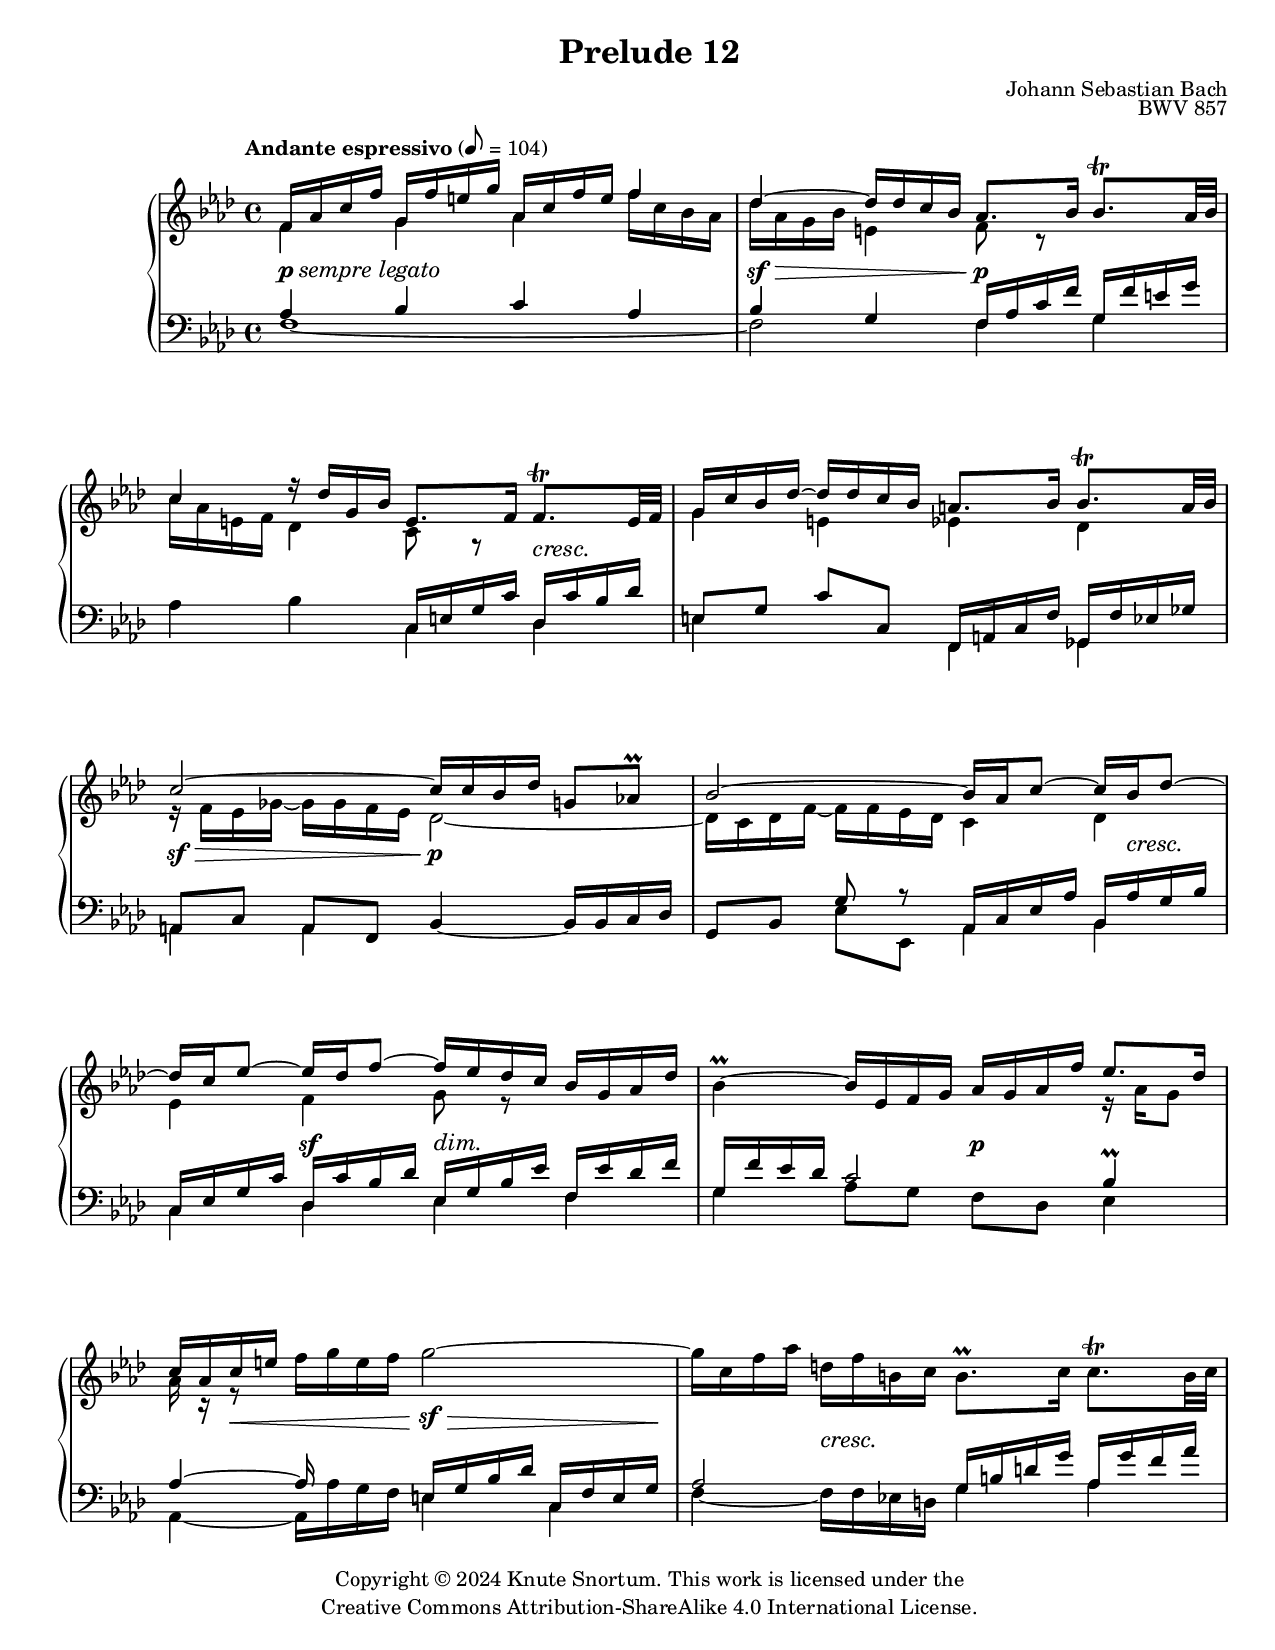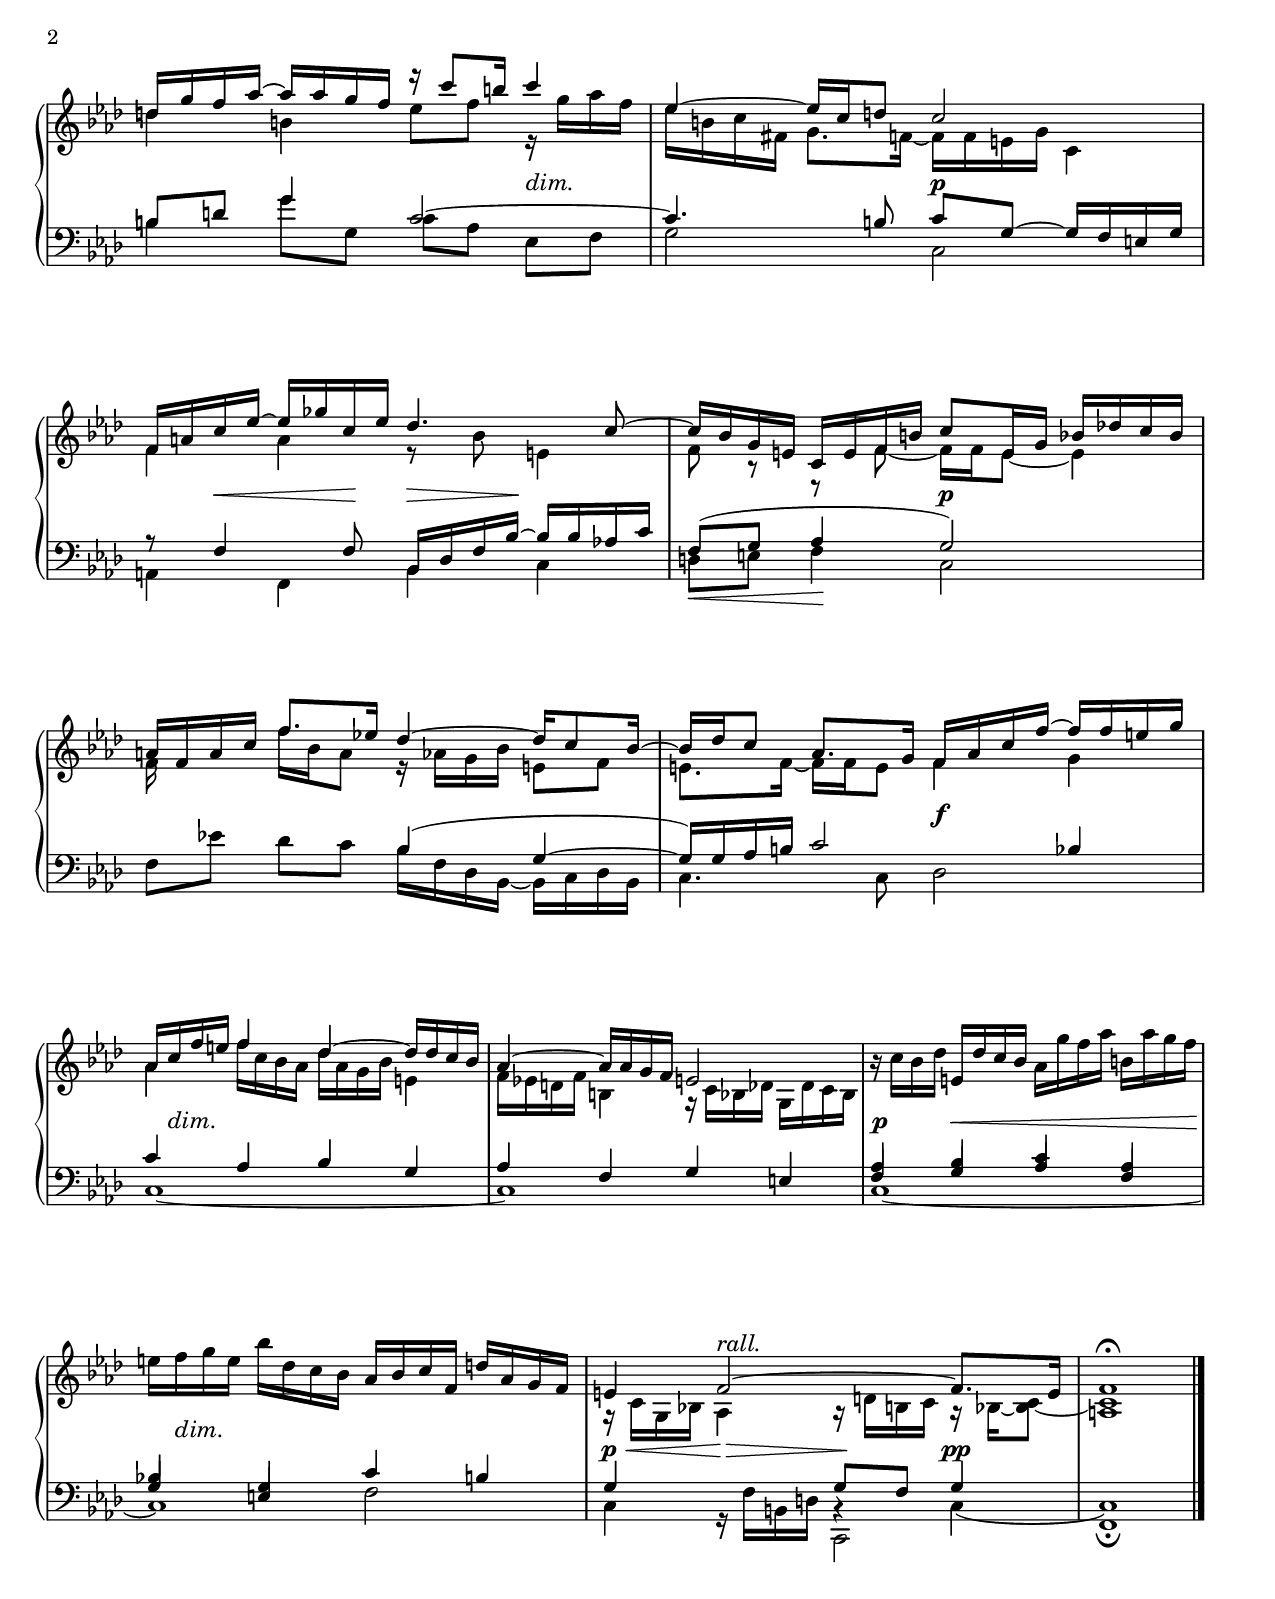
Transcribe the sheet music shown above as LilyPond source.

\version "2.24.0"

\include "includes/header-paper.ily"
%...+....1....+....2....+....3....+....4....+....5....+....6....+....7....+....

\version "2.24.0"
\language "english"

\include "global-variables.ily"

%%% Positions and shapes %%%

slurShapeA = \shape #'((0 . 0) (0 . 0) (0 . 1) (0 . 1)) \etc

tieShapeA = 
  \shape #'((-0.25 . 0.25) (0 . -0.25) (0 . -0.25) (-0.25 . 0.25)) \etc

%%% Music %%%

global = {
  \time 4/4
  \key f \minor
}

rightHandUpper = \relative {
  \voiceOne f'16 af c f  g, f' e g  af, c f e  f4 |
  df4~ df16 16 c bf  af8. bf16 bf8.\trill af32 bf |
  c4 r16 df g, bf  e,8. f16 f8.\trill e32 f |
  g16 c bf df~  df df c bf  a8. bf16 bf8.\trill a32 bf |
  c2~ c16 c bf df  g,8 af!\prall |
  bf2~ bf16 af c8~  c16 bf df8~ |
  df16 c ef8~  ef16 df f8~  f16 ef df c  bf g af df |
  \oneVoice bf4~\prall bf16 ef, f g  \voiceOne af g af f' ef8. df16 |
  
  \barNumberCheck 9
  c16 af c e  \oneVoice f g e f  g2~ |
  g16 c, f af  d, f b, c  b8.\prall c16  c8.\trill b32 c |
  \voiceOne d16 g f af~  af af g f  r16 c'8 b16  c4 |
  ef,4~ ef16 c d8  c2 |
  f,16 a c ef~  ef gf c, ef  df4. c8~ |
  c16 bf g e  c e f b  c8 e,16 g  bf df! c bf |
  a16 f a c  f8. ef!16  df4~ df16 c8 bf16~ |
  bf16 df c8  af8. g16  f16 af c f~  f f e g |
  
  \barNumberCheck 17
  af, c f e  f4 df~  df16 df c bf |
  af4~ af16 af g f  e2 |
  \oneVoice r16 c' bf df  e, df' c bf  af g' f af  b, af' g f |
  e16 f g e  bf' df, c bf  af bf c f,  d' af g f |
  e4 f2^~^\rall f8. e16 |
  f1\fermata |
  \bar "|."
}

rightHandLower = \relative {
  \voiceFour f'4 g af  f'16 c bf af
  df16 af g bf  e,4 f8 r s4 |
  c'16 af e f  df4  c8 r s4 |
  g'4 e ef df |
  r16 f ef gf~  gf gf f ef  df2~ |
  df16 c df f~  f f ef df  c4 df |
  ef4 f g8 r s4 |
  s2. r16 af g8 |
  
  \barNumberCheck 9
  af16 r r8 s2. |
  s1 |
  d4 b  ef8 f  r16 g af f |
  ef16 b c fs,  g8. f16~  f f e g  c,4 |
  f4 a  r8 bf e,4 |
  f8 r r f~  f16 f e8~ e4 |
  f16 s8. f'16 bf, a8  r16 af g bf  e,8 f |
  e8. f16~ f f e8  f4 g |
  
  \barNumberCheck 17
  af4 f'16 c bf af  df af g bf  e,4 |
  f16 ef! d f  b,4  r16 c bf df  g, df' c bf |
  \staffDown \voiceThree af4 bf c af |
  bf!4 g c b |
  \staffUp \voiceFour r16 c g bf!  af4  r16 d b c  r16 bf~ <bf c>8~ |
  <a c>1 |
}

rightHand = {
  \global
  \mergeDifferentlyDottedOn
  <<
    \new Voice \rightHandUpper
    \new Voice \rightHandLower
  >>
}

leftHandUpper = \relative {
  \beamQuarterNotes.44
  \voiceThree af4 bf c af |
  bf4 g  f16 af c f  g, f' e g |
  s2 c,,16 e g c  df, c' bf df |
  e,8 g c c,  f,16 a c f  gf, f' ef gf |
  a,8 c a f  s2 |
  s4 g'8 r  af,16 c ef af  bf, af' g bf |
  c,16 ef g c  df, c' bf df  ef, g bf ef  f, ef' df f |
  g,16 f' ef df  c2 bf4\prall |
  
  \barNumberCheck 9
  af4~ af16 s8.  e16 g bf df  c, f e g |
  af2  g16 b d g  af, g' f af |
  b,8 d g4 c,2~ |
  c4. b8 c g~ g16 f e g |
  r8 f4 f8  bf,16 df f bf~  bf bf af! c |
  f,8( g af4 g2) |
  \oneVoice f8 ef'! df c  \voiceThree bf4-\slurShapeA ( g~ |
  g16) g af b  c2 bf4 | 
  
  \barNumberCheck 17
  c4 af bf g |
  af4 f g e |
  f4 g af f |
  g4 e \stemDown f2 |
  \stemUp g4 s  g8 f g4 |
}

leftHandLower = \relative {
  \beamQuarterNotes.44
  \voiceTwo f1~ |
  f2 f4 g |
  af4 bf c, df |
  e4 s f, gf |
  a4 a \oneVoice bf~ bf16 bf c df |
  g,8 bf \voiceTwo ef ef,  af4 bf |
  c4 df ef f |
  g4 af8 g  f df ef4 |
  
  \barNumberCheck 9
  af,4~ af16 af' g f  e4 c |
  f4~ f16 f ef! d  g4 af |
  b4 g'8 g,  c af ef f |
  g2 c, |
  a4 f bf c |
  d8\< e f4\! c2 |
  s2 bf'16 f df bf~  bf c df bf |
  c4. c8 df2 |
  
  \barNumberCheck 17
  c1~ |
  c1 |
  c1~ |
  c1 |
  c4 r16 f b, d 
    << 
      { b4\rest c-\tieShapeA ~ | c1 | } 
      \new Voice { \voiceTwo c,2 | f1\fermata | } 
    >>
}

leftHand = {
  \global
  \clef bass
  <<
    \new Voice \leftHandUpper
    \new Voice \leftHandLower
  >>
}

dynamics = {
  \override TextScript.Y-offset = -0.5
  \override DynamicTextSpanner.style = #'none
  \tag layout { s1^\pSempreLegato } \tag midi { s1\p } |
  s2\sf\> s\p |
  s2. s4\cresc |
  s1 |
  s2\sf\> s\p |
  s2. s16 s8.-\tweak Y-offset 1 \cresc |
  s4 s\sf s2\dim |
  s2 s\p |
  
  \barNumberCheck 9
  s8 s4.-\tweak Y-offset -1 \< s4..-\tweak Y-offset -1 \sf
    -\tweak Y-offset -1 \> s16\! |
  s4 s2.-\tweak Y-offset -3 \cresc |
  s2. s4\dim |
  s2 s\p |
  s8 s4\< s8\! s8.\> s16\! s4 |
  s2 s\p |
  s1 |
  s2 s-\tweak Y-offset -6 \f |
  
  \barNumberCheck 17
  s16 s8.\dim s2. |
  s1 |
  s4\p s2\< s8. s16\! |
  s16 s8.-\tweak Y-offset 2 \dim s2. |
  s4\p\< s\> s\! s\pp |
  s1 |
}

tempi = {
  \tempo "Andante espressivo" 8 = 104
  s1 * 20 |
  \set Score.tempoHideNote = ##t
  s4 \tempo 8 = 96 s \tempo 8 = 88 s \tempo 8 = 80 s |
  s1 |
}

forceBreaks = {
  % page 1
  s1\noBreak s1\break\noPageBreak
  s1\noBreak s1\break\noPageBreak
  s1\noBreak s1\break\noPageBreak
  s1\noBreak s1\break\noPageBreak
  s1\noBreak s1\pageBreak
  
  % page 2
  s1\noBreak s1\break\noPageBreak
  s1\noBreak s1\break\noPageBreak
  s1\noBreak s1\break\noPageBreak
  \repeat unfold 2 { s1\noBreak } s1\break\noPageBreak
}

preludeTwelveNotes =
\score {
  \header {
    title = "Prelude 12"
  }
  \keepWithTag layout  
  \new PianoStaff \with {
    \override StaffGrouper.staff-staff-spacing = 
      #'((basic-distance . 11)
         (padding . 1))    
  } <<
    \new Staff = "upper" \rightHand
    \new Dynamics \dynamics
    \new Staff = "lower" \leftHand
    \new Dynamics \tempi
    \new Devnull \forceBreaks
  >>
  \layout {
    \context {
      \Score
      \override Stem.details.beamed-lengths = #'(3.5 3.9)
    }
  }
}

\include "articulate.ly"

preludeTwelveMidi =
\book {
  \bookOutputName "prelude-12-bwv-857"
  \score {
    \keepWithTag midi
    \articulate <<
      \new Staff = "upper" << \rightHand \dynamics \tempi >>
      \new Staff = "lower" << \leftHand \dynamics \tempi >>
    >>
    \midi {}
  }
}


\header {
  title = "Prelude 12"
  composer = "Johann Sebastian Bach"
  opus = "BWV 857"
}

\paper {
  print-all-headers = ##f
}

\preludeTwelveNotes
\preludeTwelveMidi